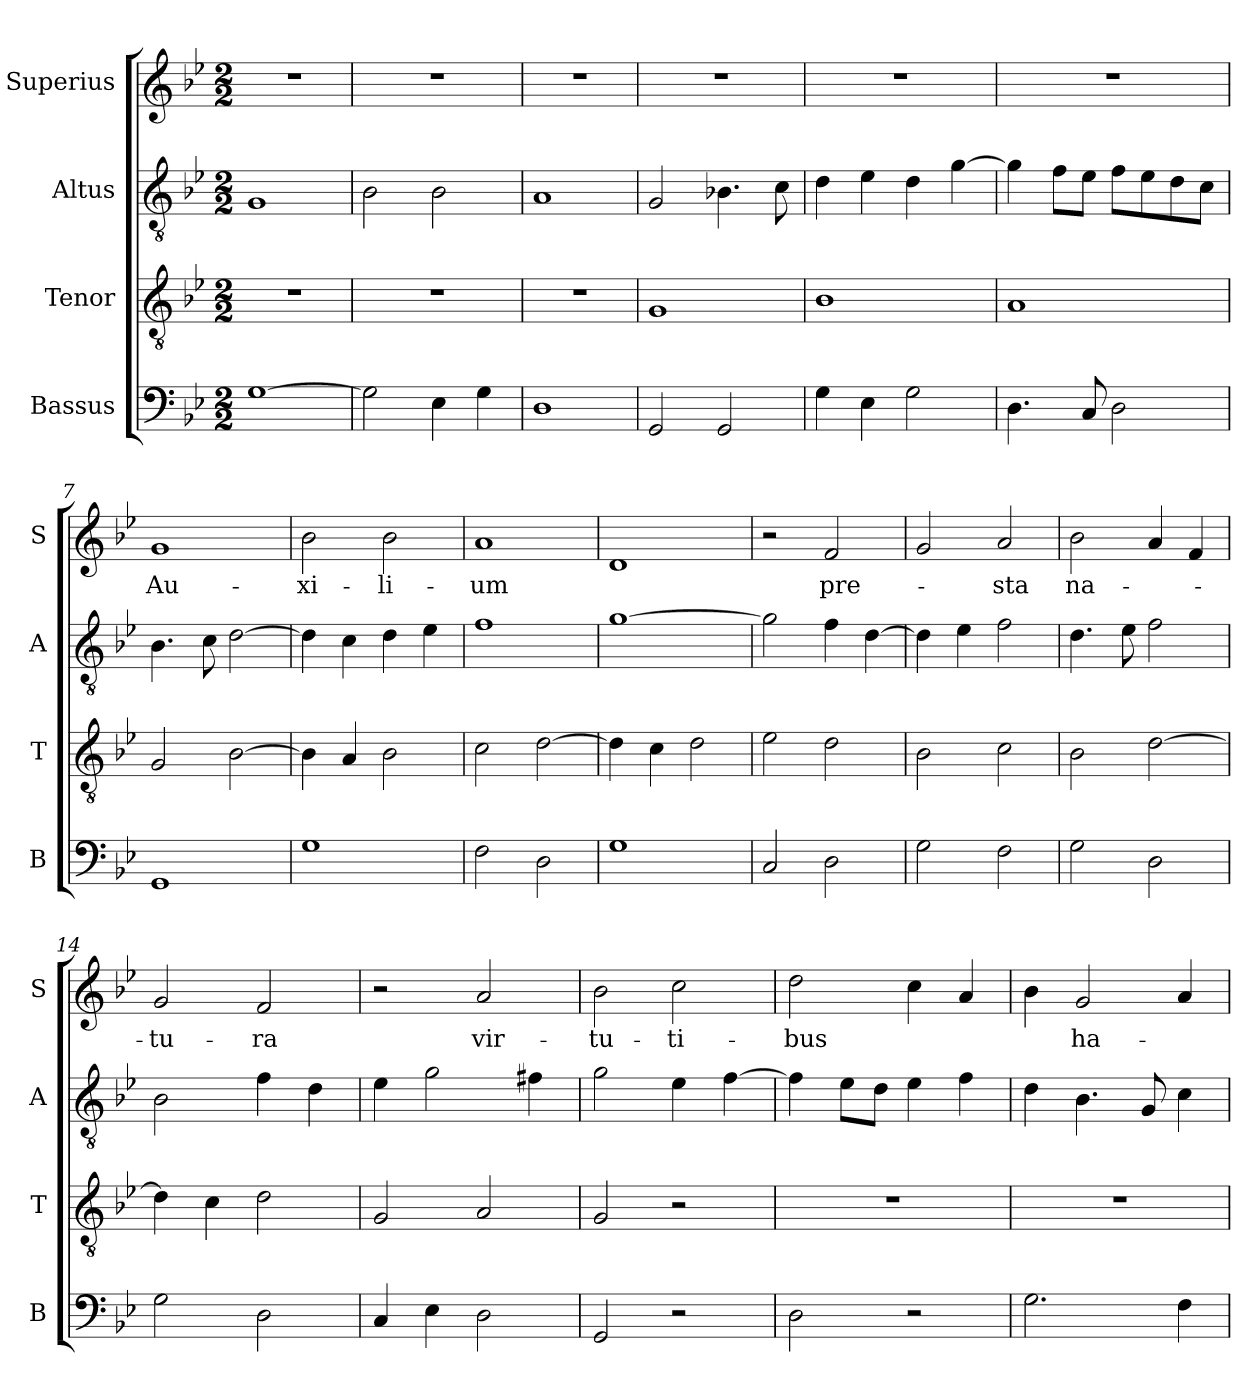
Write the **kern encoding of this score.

**kern	**kern	**kern	**kern	**text
*part4	*part3	*part2	*part1	*part1
*staff4	*staff3	*staff2	*staff1	*staff1
*I"Bassus	*I"Tenor	*I"Altus	*I"Superius	*
*I'B	*I'T	*I'A	*I'S	*
*clefF4	*clefGv2	*clefGv2	*clefG2	*
*k[b-e-]	*k[b-e-]	*k[b-e-]	*k[b-e-]	*
*M2/2	*M2/2	*M2/2	*M2/2	*
=1	=1	=1	=1	=1
[1G	1r	1G	1r	.
=2	=2	=2	=2	=2
2G]	1r	2B-	1r	.
4E-	.	2B-	.	.
4G	.	.	.	.
=3	=3	=3	=3	=3
1D	1r	1A	1r	.
=4	=4	=4	=4	=4
2GG	1G	2G	1r	.
2GG	.	4.B-X	.	.
.	.	8c	.	.
=5	=5	=5	=5	=5
4G	1B-	4d	1r	.
4E-	.	4e-	.	.
2G	.	4d	.	.
.	.	[4g	.	.
=6	=6	=6	=6	=6
4.D	1A	4g]	1r	.
.	.	8fL	.	.
8C	.	8e-J	.	.
2D	.	8fL	.	.
.	.	8e-	.	.
.	.	8d	.	.
.	.	8cJ	.	.
=7	=7	=7	=7	=7
1GG	2G	4.B-	1g	Au-
.	.	8c	.	.
.	[2B-	[2d	.	.
=8	=8	=8	=8	=8
1G	4B-]	4d]	2b-	-xi-
.	4A	4c	.	.
.	2B-	4d	2b-	-li-
.	.	4e-	.	.
=9	=9	=9	=9	=9
2F	2c	1f	1a	-um
2D	[2d	.	.	.
=10	=10	=10	=10	=10
1G	4d]	[1g	1d	.
.	4c	.	.	.
.	2d	.	.	.
=11	=11	=11	=11	=11
2C	2e-	2g]	2r	.
2D	2d	4f	2f	pre-
.	.	[4d	.	.
=12	=12	=12	=12	=12
2G	2B-	4d]	2g	.
.	.	4e-	.	.
2F	2c	2f	2a	-sta
=13	=13	=13	=13	=13
2G	2B-	4.d	2b-	na-
.	.	8e-	.	.
2D	[2d	2f	4a	.
.	.	.	4f	.
=14	=14	=14	=14	=14
2G	4d]	2B-	2g	-tu-
.	4c	.	.	.
2D	2d	4f	2f	-ra
.	.	4d	.	.
=15	=15	=15	=15	=15
4C	2G	4e-	2r	.
4E-	.	2g	.	.
2D	2A	.	2a	vir-
.	.	4f#X	.	.
=16	=16	=16	=16	=16
2GG	2G	2g	2b-	-tu-
2r	2r	4e-	2cc	-ti-
.	.	[4f	.	.
=17	=17	=17	=17	=17
2D	1r	4f]	2dd	-bus
.	.	8e-L	.	.
.	.	8dJ	.	.
2r	.	4e-	4cc	.
.	.	4f	4a	.
=18	=18	=18	=18	=18
2.G	1r	4d	4b-	.
.	.	4.B-	2g	ha-
.	.	8G	.	.
4F	.	4c	4a	.
=	=	=	=	=
*-	*-	*-	*-	*-
